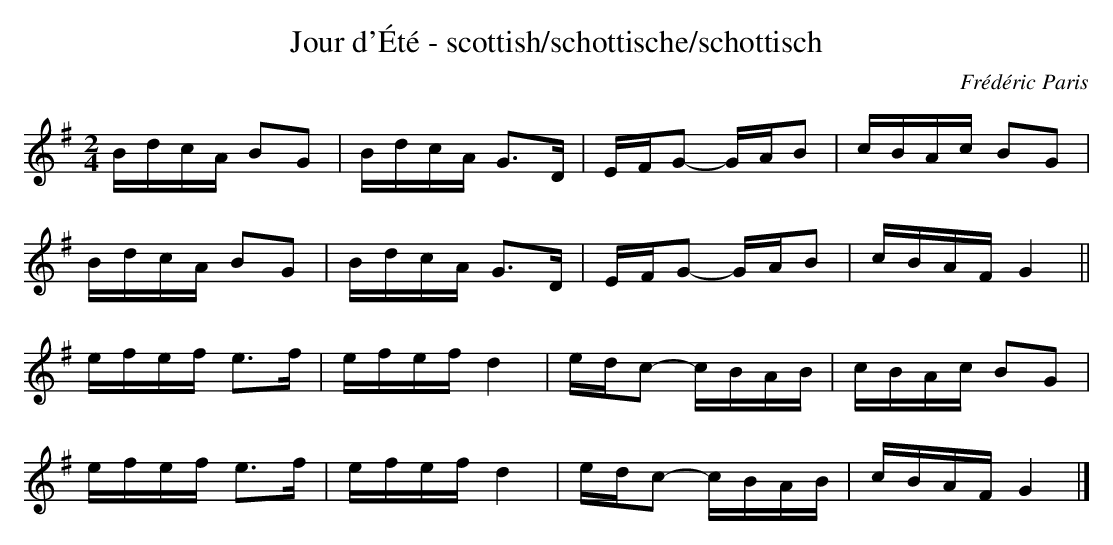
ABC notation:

X:1
T:Jour d'Été - scottish/schottische/schottisch
C:Frédéric Paris
M:2/4
L:1/16
K:G
BdcA B2G2|BdcA G3D|EFG2- GAB2|cBAc B2G2|
BdcA B2G2|BdcA G3D|EFG2- GAB2|cBAFG4||
efef e3f|efefd4|edc2- cBAB|cBAc B2G2|
efef e3f|efefd4|edc2- cBAB|cBAFG4|]
